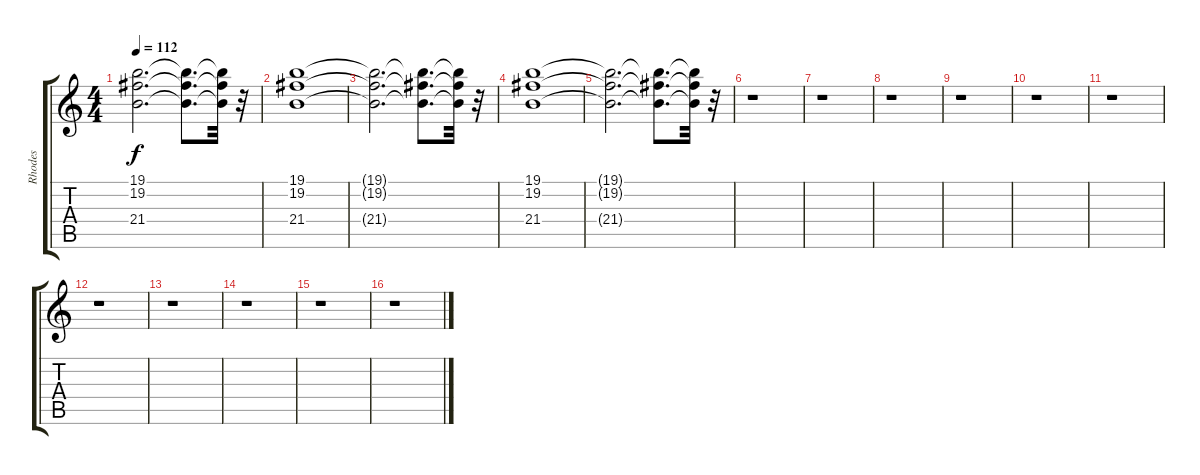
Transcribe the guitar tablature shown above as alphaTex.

\track ("Rhodes" "Rhodes") {instrument electricpiano2}
\staff {score tabs}
\tuning (E4 B3 G3 D3 A2 E2) {hide}
\ts (4 4)
\tempo 112
\clef g2
\ks c
(19.1{t} 19.2{t} 21.4{t}).2{d dy f} (19.1{t} 19.2{t} 21.4{t}).8{d} (19.1{t} 19.2{t} 21.4{t}).32 r.32 |
(19.1 19.2 21.4).1 |
(19.1{t} 19.2{t} 21.4{t}).2{d} (19.1{t} 19.2{t} 21.4{t}).8{d} (19.1{t} 19.2{t} 21.4{t}).32 r.32 |
(19.1 19.2 21.4).1 |
(19.1{t} 19.2{t} 21.4{t}).2{d} (19.1{t} 19.2{t} 21.4{t}).8{d} (19.1{t} 19.2{t} 21.4{t}).32 r.32 |
r.1 |
r.1 |
r.1 |
r.1 |
r.1 |
r.1 |
r.1 |
r.1 |
r.1 |
r.1 |
r.1
